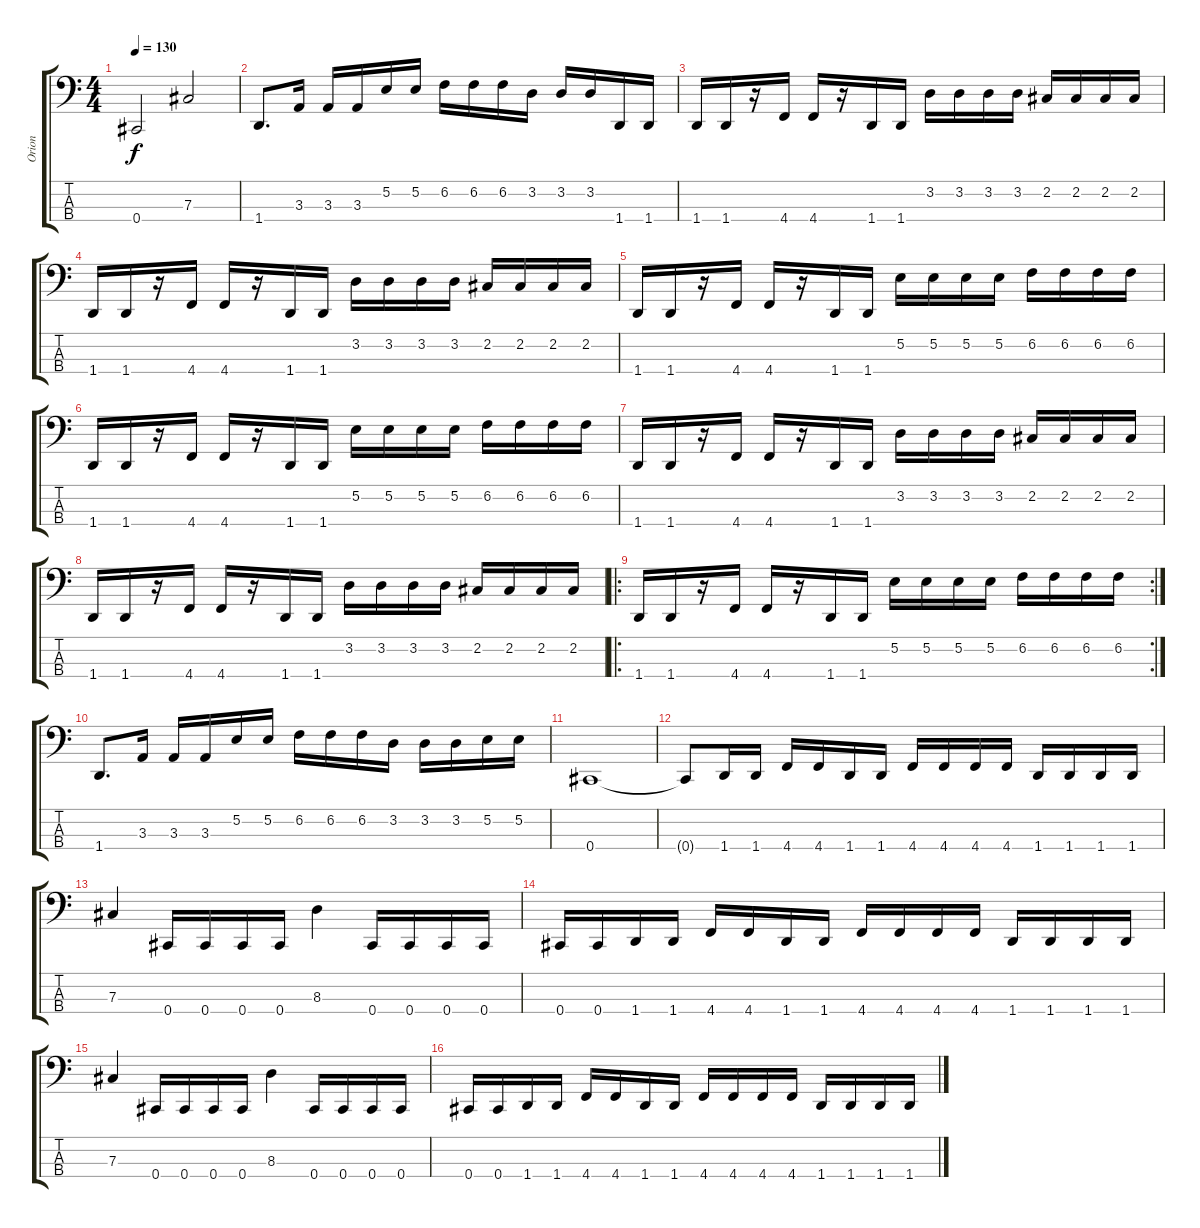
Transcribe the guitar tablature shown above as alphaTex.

\track ("Orion" "Orion") {instrument electricbassfinger}
\staff {score tabs}
\tuning (E2 B1 Gb1 Db1) {hide}
\ts (4 4)
\tempo 130
\clef f4
\ks c
0.4.2{dy f} 7.3.2 |
1.4.8{d} 3.3.16 3.3.16 3.3.16 5.2.16 5.2.16 6.2.16 6.2.16 6.2.16 3.2.16 3.2.16 3.2.16 1.4.16 1.4.16 |
1.4.16 1.4.16 r.16 4.4.16 4.4.16 r.16 1.4.16 1.4.16 3.2.16 3.2.16 3.2.16 3.2.16 2.2.16 2.2.16 2.2.16 2.2.16 |
1.4.16 1.4.16 r.16 4.4.16 4.4.16 r.16 1.4.16 1.4.16 3.2.16 3.2.16 3.2.16 3.2.16 2.2.16 2.2.16 2.2.16 2.2.16 |
1.4.16 1.4.16 r.16 4.4.16 4.4.16 r.16 1.4.16 1.4.16 5.2.16 5.2.16 5.2.16 5.2.16 6.2.16 6.2.16 6.2.16 6.2.16 |
1.4.16 1.4.16 r.16 4.4.16 4.4.16 r.16 1.4.16 1.4.16 5.2.16 5.2.16 5.2.16 5.2.16 6.2.16 6.2.16 6.2.16 6.2.16 |
1.4.16 1.4.16 r.16 4.4.16 4.4.16 r.16 1.4.16 1.4.16 3.2.16 3.2.16 3.2.16 3.2.16 2.2.16 2.2.16 2.2.16 2.2.16 |
1.4.16 1.4.16 r.16 4.4.16 4.4.16 r.16 1.4.16 1.4.16 3.2.16 3.2.16 3.2.16 3.2.16 2.2.16 2.2.16 2.2.16 2.2.16 |
\ro
\rc 2
1.4.16 1.4.16 r.16 4.4.16 4.4.16 r.16 1.4.16 1.4.16 5.2.16 5.2.16 5.2.16 5.2.16 6.2.16 6.2.16 6.2.16 6.2.16 |
1.4.8{d} 3.3.16 3.3.16 3.3.16 5.2.16 5.2.16 6.2.16 6.2.16 6.2.16 3.2.16 3.2.16 3.2.16 5.2.16 5.2.16 |
0.4.1 |
0.4{t}.8 1.4.16 1.4.16 4.4.16 4.4.16 1.4.16 1.4.16 4.4.16 4.4.16 4.4.16 4.4.16 1.4.16 1.4.16 1.4.16 1.4.16 |
7.3.4 0.4.16 0.4.16 0.4.16 0.4.16 8.3.4 0.4.16 0.4.16 0.4.16 0.4.16 |
0.4.16 0.4.16 1.4.16 1.4.16 4.4.16 4.4.16 1.4.16 1.4.16 4.4.16 4.4.16 4.4.16 4.4.16 1.4.16 1.4.16 1.4.16 1.4.16 |
7.3.4 0.4.16 0.4.16 0.4.16 0.4.16 8.3.4 0.4.16 0.4.16 0.4.16 0.4.16 |
0.4.16 0.4.16 1.4.16 1.4.16 4.4.16 4.4.16 1.4.16 1.4.16 4.4.16 4.4.16 4.4.16 4.4.16 1.4.16 1.4.16 1.4.16 1.4.16
